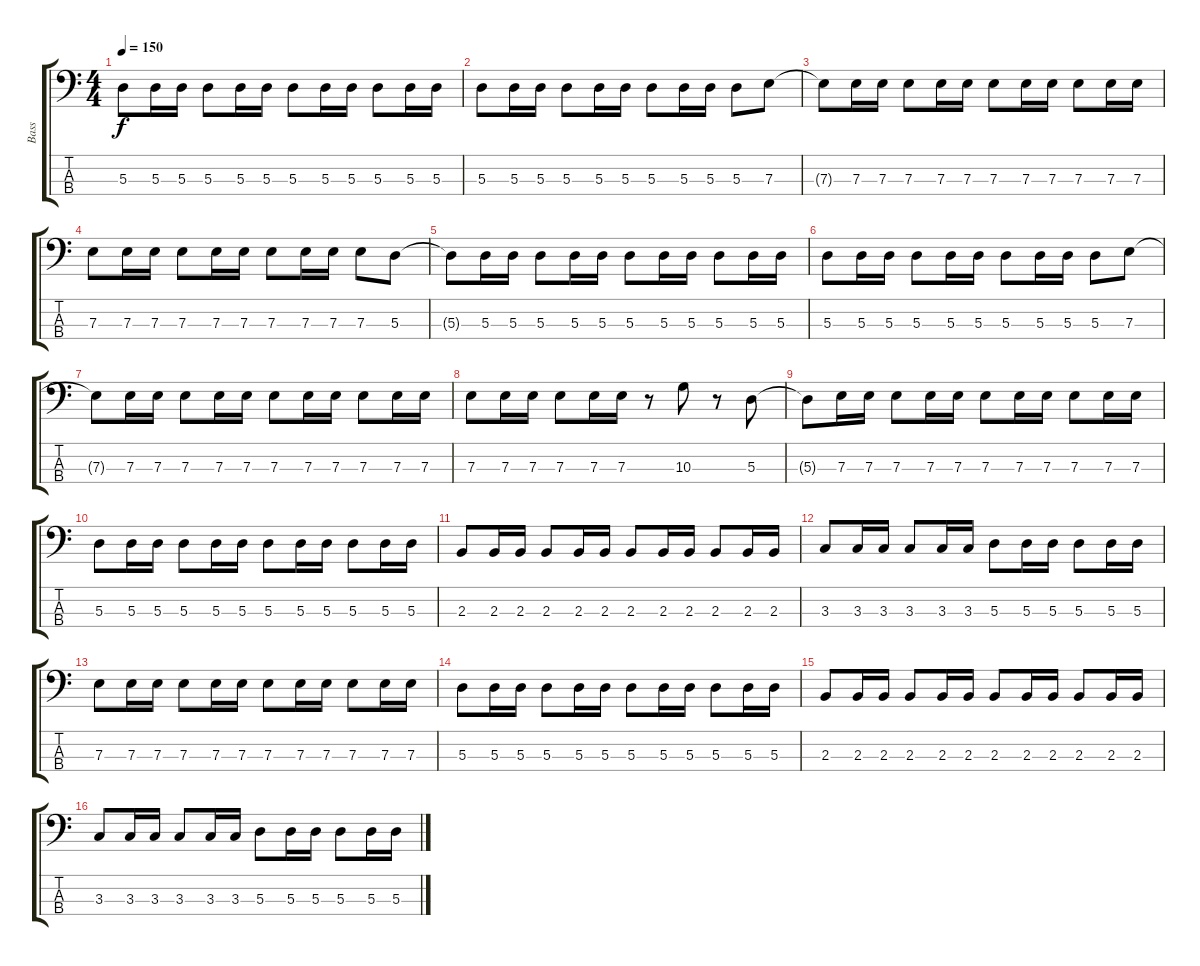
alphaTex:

\track ("Bass" "Bass") {instrument electricbassfinger}
\staff {score tabs}
\tuning (G2 D2 A1 E1) {hide}
\ts (4 4)
\tempo 150
\clef f4
\ks c
5.3{t}.8{dy f} 5.3.16 5.3.16 5.3.8 5.3.16 5.3.16 5.3.8 5.3.16 5.3.16 5.3.8 5.3.16 5.3.16 |
5.3.8 5.3.16 5.3.16 5.3.8 5.3.16 5.3.16 5.3.8 5.3.16 5.3.16 5.3.8 7.3.8 |
7.3{t}.8 7.3.16 7.3.16 7.3.8 7.3.16 7.3.16 7.3.8 7.3.16 7.3.16 7.3.8 7.3.16 7.3.16 |
7.3.8 7.3.16 7.3.16 7.3.8 7.3.16 7.3.16 7.3.8 7.3.16 7.3.16 7.3.8 5.3.8 |
5.3{t}.8 5.3.16 5.3.16 5.3.8 5.3.16 5.3.16 5.3.8 5.3.16 5.3.16 5.3.8 5.3.16 5.3.16 |
5.3.8 5.3.16 5.3.16 5.3.8 5.3.16 5.3.16 5.3.8 5.3.16 5.3.16 5.3.8 7.3.8 |
7.3{t}.8 7.3.16 7.3.16 7.3.8 7.3.16 7.3.16 7.3.8 7.3.16 7.3.16 7.3.8 7.3.16 7.3.16 |
7.3.8 7.3.16 7.3.16 7.3.8 7.3.16 7.3.16 r.8 10.3.8 r.8 5.3.8 |
5.3{t}.8 7.3.16 7.3.16 7.3.8 7.3.16 7.3.16 7.3.8 7.3.16 7.3.16 7.3.8 7.3.16 7.3.16 |
5.3.8 5.3.16 5.3.16 5.3.8 5.3.16 5.3.16 5.3.8 5.3.16 5.3.16 5.3.8 5.3.16 5.3.16 |
2.3.8 2.3.16 2.3.16 2.3.8 2.3.16 2.3.16 2.3.8 2.3.16 2.3.16 2.3.8 2.3.16 2.3.16 |
3.3.8 3.3.16 3.3.16 3.3.8 3.3.16 3.3.16 5.3.8 5.3.16 5.3.16 5.3.8 5.3.16 5.3.16 |
7.3.8 7.3.16 7.3.16 7.3.8 7.3.16 7.3.16 7.3.8 7.3.16 7.3.16 7.3.8 7.3.16 7.3.16 |
5.3.8 5.3.16 5.3.16 5.3.8 5.3.16 5.3.16 5.3.8 5.3.16 5.3.16 5.3.8 5.3.16 5.3.16 |
2.3.8 2.3.16 2.3.16 2.3.8 2.3.16 2.3.16 2.3.8 2.3.16 2.3.16 2.3.8 2.3.16 2.3.16 |
3.3.8 3.3.16 3.3.16 3.3.8 3.3.16 3.3.16 5.3.8 5.3.16 5.3.16 5.3.8 5.3.16 5.3.16
